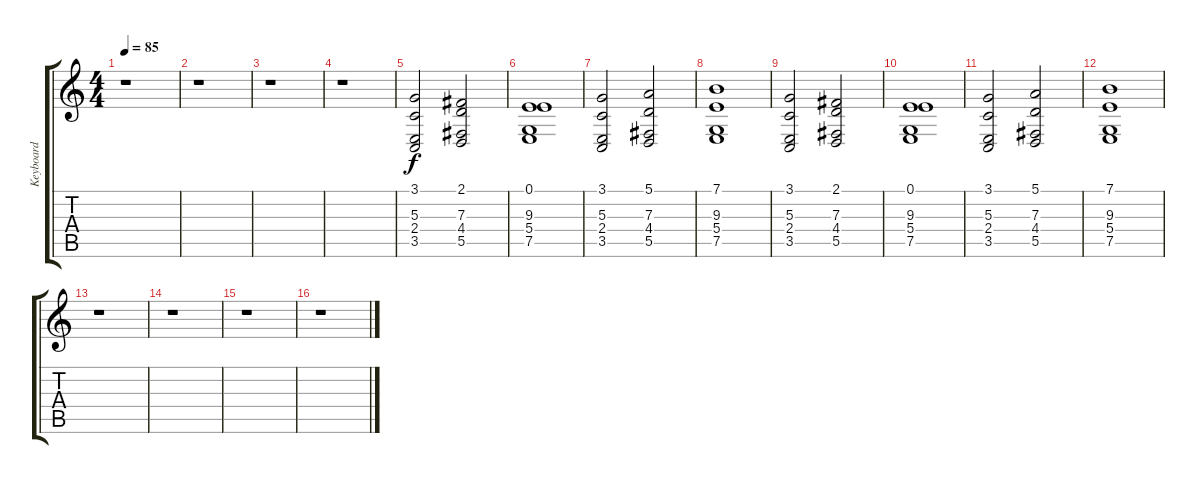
\track ("Keyboard" "Keyboard") {instrument pad4choir}
\staff {score tabs}
\tuning (E4 B3 G3 D3 A2 E2) {hide}
\ts (4 4)
\tempo 85
\clef g2
\ks c
r.1{dy f} |
r.1 |
r.1 |
r.1 |
(3.1 5.3 2.4 3.5).2 (2.1 7.3 4.4 5.5).2 |
(0.1 9.3 5.4 7.5).1 |
(3.1 5.3 2.4 3.5).2 (5.1 7.3 4.4 5.5).2 |
(7.1 9.3 5.4 7.5).1 |
(3.1 5.3 2.4 3.5).2 (2.1 7.3 4.4 5.5).2 |
(0.1 9.3 5.4 7.5).1 |
(3.1 5.3 2.4 3.5).2 (5.1 7.3 4.4 5.5).2 |
(7.1 9.3 5.4 7.5).1 |
r.1 |
r.1 |
r.1 |
r.1
